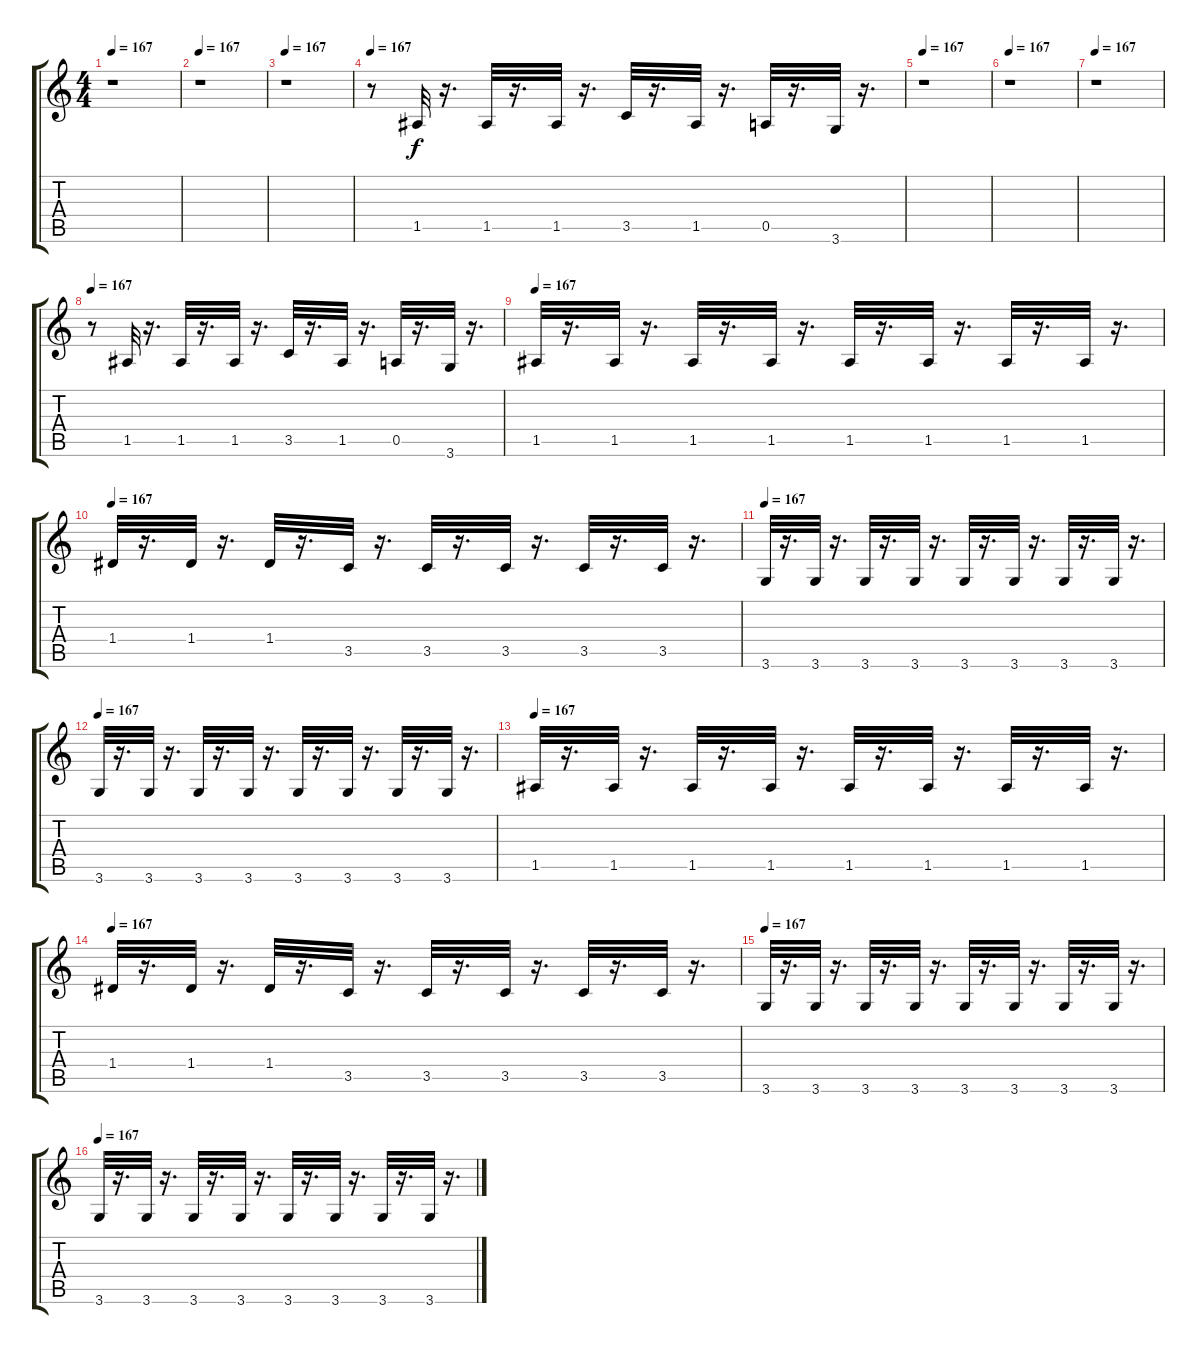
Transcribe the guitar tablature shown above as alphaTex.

\track "" {instrument distortionguitar}
\staff {score tabs}
\tuning (E4 B3 G3 D3 A2 E2) {hide}
\ts (4 4)
\tempo 167
\clef g2
\ks c
r.1{dy f} |
\tempo 167
r.1 |
\tempo 167
r.1 |
\tempo 167
r.8 1.5.32 r.16{d} 1.5.32 r.16{d} 1.5.32 r.16{d} 3.5.32 r.16{d} 1.5.32 r.16{d} 0.5.32 r.16{d} 3.6.32 r.16{d} |
\tempo 167
r.1 |
\tempo 167
r.1 |
\tempo 167
r.1 |
\tempo 167
r.8 1.5.32 r.16{d} 1.5.32 r.16{d} 1.5.32 r.16{d} 3.5.32 r.16{d} 1.5.32 r.16{d} 0.5.32 r.16{d} 3.6.32 r.16{d} |
\tempo 167
1.5.32 r.16{d} 1.5.32 r.16{d} 1.5.32 r.16{d} 1.5.32 r.16{d} 1.5.32 r.16{d} 1.5.32 r.16{d} 1.5.32 r.16{d} 1.5.32 r.16{d} |
\tempo 167
1.4.32 r.16{d} 1.4.32 r.16{d} 1.4.32 r.16{d} 3.5.32 r.16{d} 3.5.32 r.16{d} 3.5.32 r.16{d} 3.5.32 r.16{d} 3.5.32 r.16{d} |
\tempo 167
3.6.32 r.16{d} 3.6.32 r.16{d} 3.6.32 r.16{d} 3.6.32 r.16{d} 3.6.32 r.16{d} 3.6.32 r.16{d} 3.6.32 r.16{d} 3.6.32 r.16{d} |
\tempo 167
3.6.32 r.16{d} 3.6.32 r.16{d} 3.6.32 r.16{d} 3.6.32 r.16{d} 3.6.32 r.16{d} 3.6.32 r.16{d} 3.6.32 r.16{d} 3.6.32 r.16{d} |
\tempo 167
1.5.32 r.16{d} 1.5.32 r.16{d} 1.5.32 r.16{d} 1.5.32 r.16{d} 1.5.32 r.16{d} 1.5.32 r.16{d} 1.5.32 r.16{d} 1.5.32 r.16{d} |
\tempo 167
1.4.32 r.16{d} 1.4.32 r.16{d} 1.4.32 r.16{d} 3.5.32 r.16{d} 3.5.32 r.16{d} 3.5.32 r.16{d} 3.5.32 r.16{d} 3.5.32 r.16{d} |
\tempo 167
3.6.32 r.16{d} 3.6.32 r.16{d} 3.6.32 r.16{d} 3.6.32 r.16{d} 3.6.32 r.16{d} 3.6.32 r.16{d} 3.6.32 r.16{d} 3.6.32 r.16{d} |
\tempo 167
3.6.32 r.16{d} 3.6.32 r.16{d} 3.6.32 r.16{d} 3.6.32 r.16{d} 3.6.32 r.16{d} 3.6.32 r.16{d} 3.6.32 r.16{d} 3.6.32 r.16{d}
